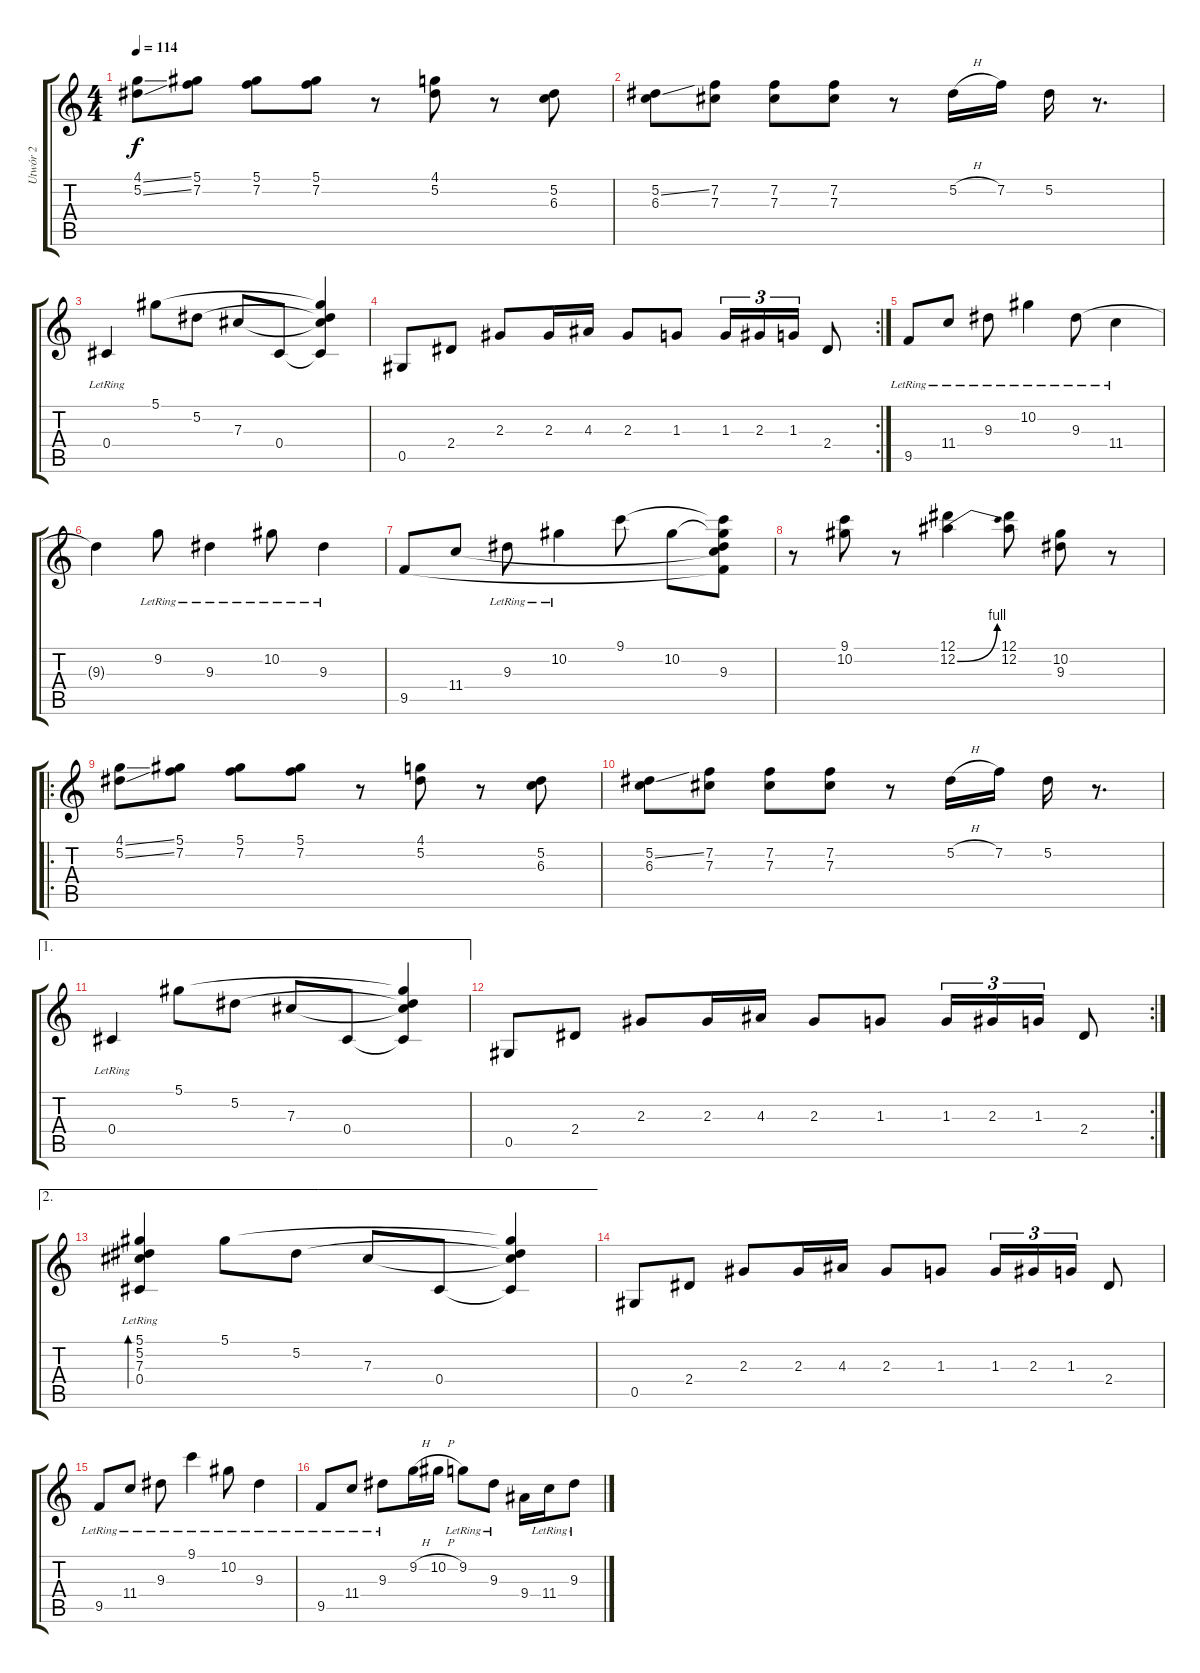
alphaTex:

\track ("Utwór 2" "Utwór 2") {instrument acousticguitarsteel}
\staff {score tabs}
\tuning (Eb4 Bb3 Gb3 Db3 Ab2 Eb2) {hide}
\ts (4 4)
\tempo 114
\clef g2
\ks c
(4.1{ss} 5.2{ss}).8{dy f instrument acousticguitarsteel} (5.1 7.2).8 (5.1 7.2).8 (5.1 7.2).8 r.8 (4.1 5.2).8 r.8 (5.2 6.3).8 |
(5.2{ss} 6.3).8 (7.2 7.3).8 (7.2 7.3).8 (7.2 7.3).8 r.8 5.2{h}.16 7.2.16 5.2.16 r.8{d} |
0.4{lr}.4 5.1.8 5.2.8 7.3.8 0.4.8 (5.1{t} 5.2{t} 7.3{t} 0.4{t}).4 |
\rc 2
0.5.8 2.4.8 2.3.8 2.3.16 4.3.16 2.3.8 1.3.8 1.3.16{tu (3 2)} 2.3.16{tu (3 2)} 1.3.16{tu (3 2)} 2.4.8 |
9.5{lr}.8 11.4{lr}.8 9.3{lr}.8 10.2{lr}.4 9.3{lr}.8 11.4{lr}.4 |
9.3{t}.4 9.2{lr}.8 9.3{lr}.4 10.2{lr}.8 9.3{lr}.4 |
9.5.8 11.4.8 9.3{lr}.8 10.2{lr}.4 9.1.8 10.2.8 (9.1{t} 10.2{t} 9.3 11.4{t} 9.5{t}).8 |
r.8 (9.1 10.2).8 r.8 (12.1 12.2{be (bend 0 0 60 4)}).4 (12.1 12.2).8 (10.2 9.3).8 r.8 |
\ro
(4.1{ss} 5.2{ss}).8 (5.1 7.2).8 (5.1 7.2).8 (5.1 7.2).8 r.8 (4.1 5.2).8 r.8 (5.2 6.3).8 |
(5.2{ss} 6.3).8 (7.2 7.3).8 (7.2 7.3).8 (7.2 7.3).8 r.8 5.2{h}.16 7.2.16 5.2.16 r.8{d} |
\ae 1
0.4{lr}.4 5.1.8 5.2.8 7.3.8 0.4.8 (5.1{t} 5.2{t} 7.3{t} 0.4{t}).4 |
\rc 2
0.5.8 2.4.8 2.3.8 2.3.16 4.3.16 2.3.8 1.3.8 1.3.16{tu (3 2)} 2.3.16{tu (3 2)} 1.3.16{tu (3 2)} 2.4.8 |
\ae 2
(5.1 5.2{lr} 7.3{lr} 0.4{lr}).4{bd 120} 5.1.8 5.2.8 7.3.8 0.4.8 (5.1{t} 5.2{t} 7.3{t} 0.4{t}).4 |
0.5.8 2.4.8 2.3.8 2.3.16 4.3.16 2.3.8 1.3.8 1.3.16{tu (3 2)} 2.3.16{tu (3 2)} 1.3.16{tu (3 2)} 2.4.8 |
9.5{lr}.8 11.4{lr}.8 9.3{lr}.8 9.1{lr}.4 10.2{lr}.8 9.3{lr}.4 |
9.5{lr}.8 11.4{lr}.8 9.3{lr}.8 9.2{h}.16 10.2{h}.16 9.2{lr}.8 9.3{lr}.8 9.4.16 11.4{lr}.16 9.3{lr}.8
